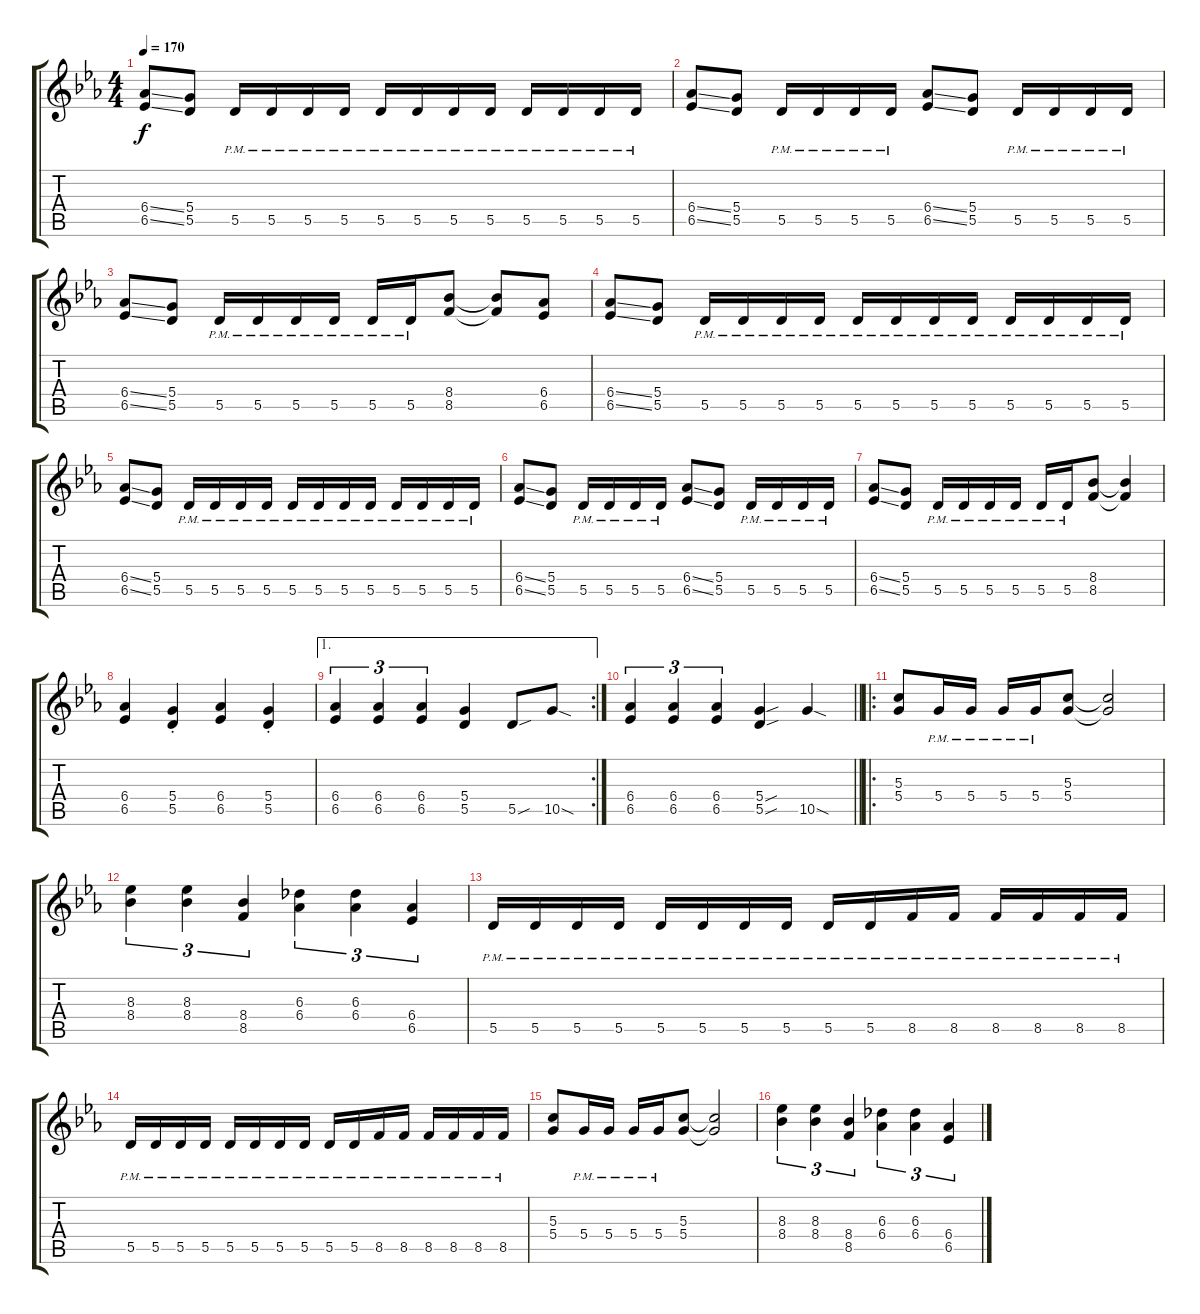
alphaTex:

\track "" {instrument distortionguitar}
\staff {score tabs}
\tuning (E4 B3 G3 D3 A2 E2) {hide}
\ts (4 4)
\tempo 170
\clef g2
\ks eb
(6.4{ss} 6.5{ss}).8{dy f} (5.4 5.5).8 5.5{pm}.16 5.5{pm}.16 5.5{pm}.16 5.5{pm}.16 5.5{pm}.16 5.5{pm}.16 5.5{pm}.16 5.5{pm}.16 5.5{pm}.16 5.5{pm}.16 5.5{pm}.16 5.5{pm}.16 |
(6.4{ss} 6.5{ss}).8 (5.4 5.5).8 5.5{pm}.16 5.5{pm}.16 5.5{pm}.16 5.5{pm}.16 (6.4{ss} 6.5{ss}).8 (5.4 5.5).8 5.5{pm}.16 5.5{pm}.16 5.5{pm}.16 5.5{pm}.16 |
(6.4{ss} 6.5{ss}).8 (5.4 5.5).8 5.5{pm}.16 5.5{pm}.16 5.5{pm}.16 5.5{pm}.16 5.5{pm}.16 5.5{pm}.16 (8.4 8.5).8 (8.4{t} 8.5{t}).8 (6.4 6.5).8 |
(6.4{ss} 6.5{ss}).8 (5.4 5.5).8 5.5{pm}.16 5.5{pm}.16 5.5{pm}.16 5.5{pm}.16 5.5{pm}.16 5.5{pm}.16 5.5{pm}.16 5.5{pm}.16 5.5{pm}.16 5.5{pm}.16 5.5{pm}.16 5.5{pm}.16 |
(6.4{ss} 6.5{ss}).8 (5.4 5.5).8 5.5{pm}.16 5.5{pm}.16 5.5{pm}.16 5.5{pm}.16 5.5{pm}.16 5.5{pm}.16 5.5{pm}.16 5.5{pm}.16 5.5{pm}.16 5.5{pm}.16 5.5{pm}.16 5.5{pm}.16 |
(6.4{ss} 6.5{ss}).8 (5.4 5.5).8 5.5{pm}.16 5.5{pm}.16 5.5{pm}.16 5.5{pm}.16 (6.4{ss} 6.5{ss}).8 (5.4 5.5).8 5.5{pm}.16 5.5{pm}.16 5.5{pm}.16 5.5{pm}.16 |
(6.4{ss} 6.5{ss}).8 (5.4 5.5).8 5.5{pm}.16 5.5{pm}.16 5.5{pm}.16 5.5{pm}.16 5.5{pm}.16 5.5{pm}.16 (8.4 8.5).8 (8.4{t} 8.5{t}).4 |
(6.4 6.5).4 (5.4{st} 5.5{st}).4 (6.4 6.5).4 (5.4{st} 5.5{st}).4 |
\ae 1
\rc 2
(6.4 6.5).4{tu (3 2)} (6.4 6.5).4{tu (3 2)} (6.4 6.5).4{tu (3 2)} (5.4 5.5).4 5.5{sou}.8 10.5{sod}.8 |
\barLineRight lightlight
(6.4 6.5).4{tu (3 2)} (6.4 6.5).4{tu (3 2)} (6.4 6.5).4{tu (3 2)} (5.4{sou} 5.5{sou}).4 10.5{sod}.4 |
\ro
(5.3 5.4).8 5.4{pm}.16 5.4{pm}.16 5.4{pm}.16 5.4{pm}.16 (5.3 5.4).8 (5.3{t} 5.4{t}).2 |
(8.3 8.4).4{tu (3 2)} (8.3 8.4).4{tu (3 2)} (8.4 8.5).4{tu (3 2)} (6.3 6.4).4{tu (3 2)} (6.3 6.4).4{tu (3 2)} (6.4 6.5).4{tu (3 2)} |
5.5{pm}.16 5.5{pm}.16 5.5{pm}.16 5.5{pm}.16 5.5{pm}.16 5.5{pm}.16 5.5{pm}.16 5.5{pm}.16 5.5{pm}.16 5.5{pm}.16 8.5{pm}.16 8.5{pm}.16 8.5{pm}.16 8.5{pm}.16 8.5{pm}.16 8.5{pm}.16 |
5.5{pm}.16 5.5{pm}.16 5.5{pm}.16 5.5{pm}.16 5.5{pm}.16 5.5{pm}.16 5.5{pm}.16 5.5{pm}.16 5.5{pm}.16 5.5{pm}.16 8.5{pm}.16 8.5{pm}.16 8.5{pm}.16 8.5{pm}.16 8.5{pm}.16 8.5{pm}.16 |
(5.3 5.4).8 5.4{pm}.16 5.4{pm}.16 5.4{pm}.16 5.4{pm}.16 (5.3 5.4).8 (5.3{t} 5.4{t}).2 |
(8.3 8.4).4{tu (3 2)} (8.3 8.4).4{tu (3 2)} (8.4 8.5).4{tu (3 2)} (6.3 6.4).4{tu (3 2)} (6.3 6.4).4{tu (3 2)} (6.4 6.5).4{tu (3 2)}
